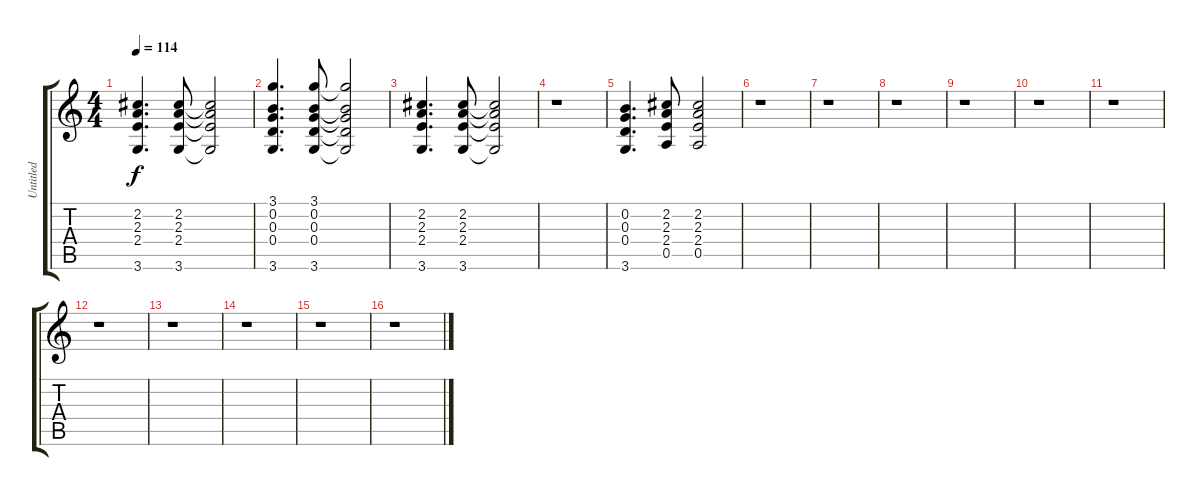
\track ("Untitled" "Untitled") {instrument electricguitarclean}
\staff {score tabs}
\tuning (E4 B3 G3 D3 A2 E2) {hide}
\ts (4 4)
\tempo 114
\clef g2
\ks c
(2.2 2.3 2.4 3.6).4{d dy f} (2.2 2.3 2.4 3.6).8 (2.2{t} 2.3{t} 2.4{t} 3.6{t}).2 |
(3.1 0.2 0.3 0.4 3.6).4{d} (3.1 0.2 0.3 0.4 3.6).8 (3.1{t} 0.2{t} 0.3{t} 0.4{t} 3.6{t}).2 |
(2.2 2.3 2.4 3.6).4{d} (2.2 2.3 2.4 3.6).8 (2.2{t} 2.3{t} 2.4{t} 3.6{t}).2 |
r.1 |
(0.2 0.3 0.4 3.6).4{d} (2.2 2.3 2.4 0.5).8 (2.2 2.3 2.4 0.5).2 |
r.1 |
r.1 |
r.1 |
r.1 |
r.1 |
r.1 |
r.1 |
r.1 |
r.1 |
r.1 |
r.1
